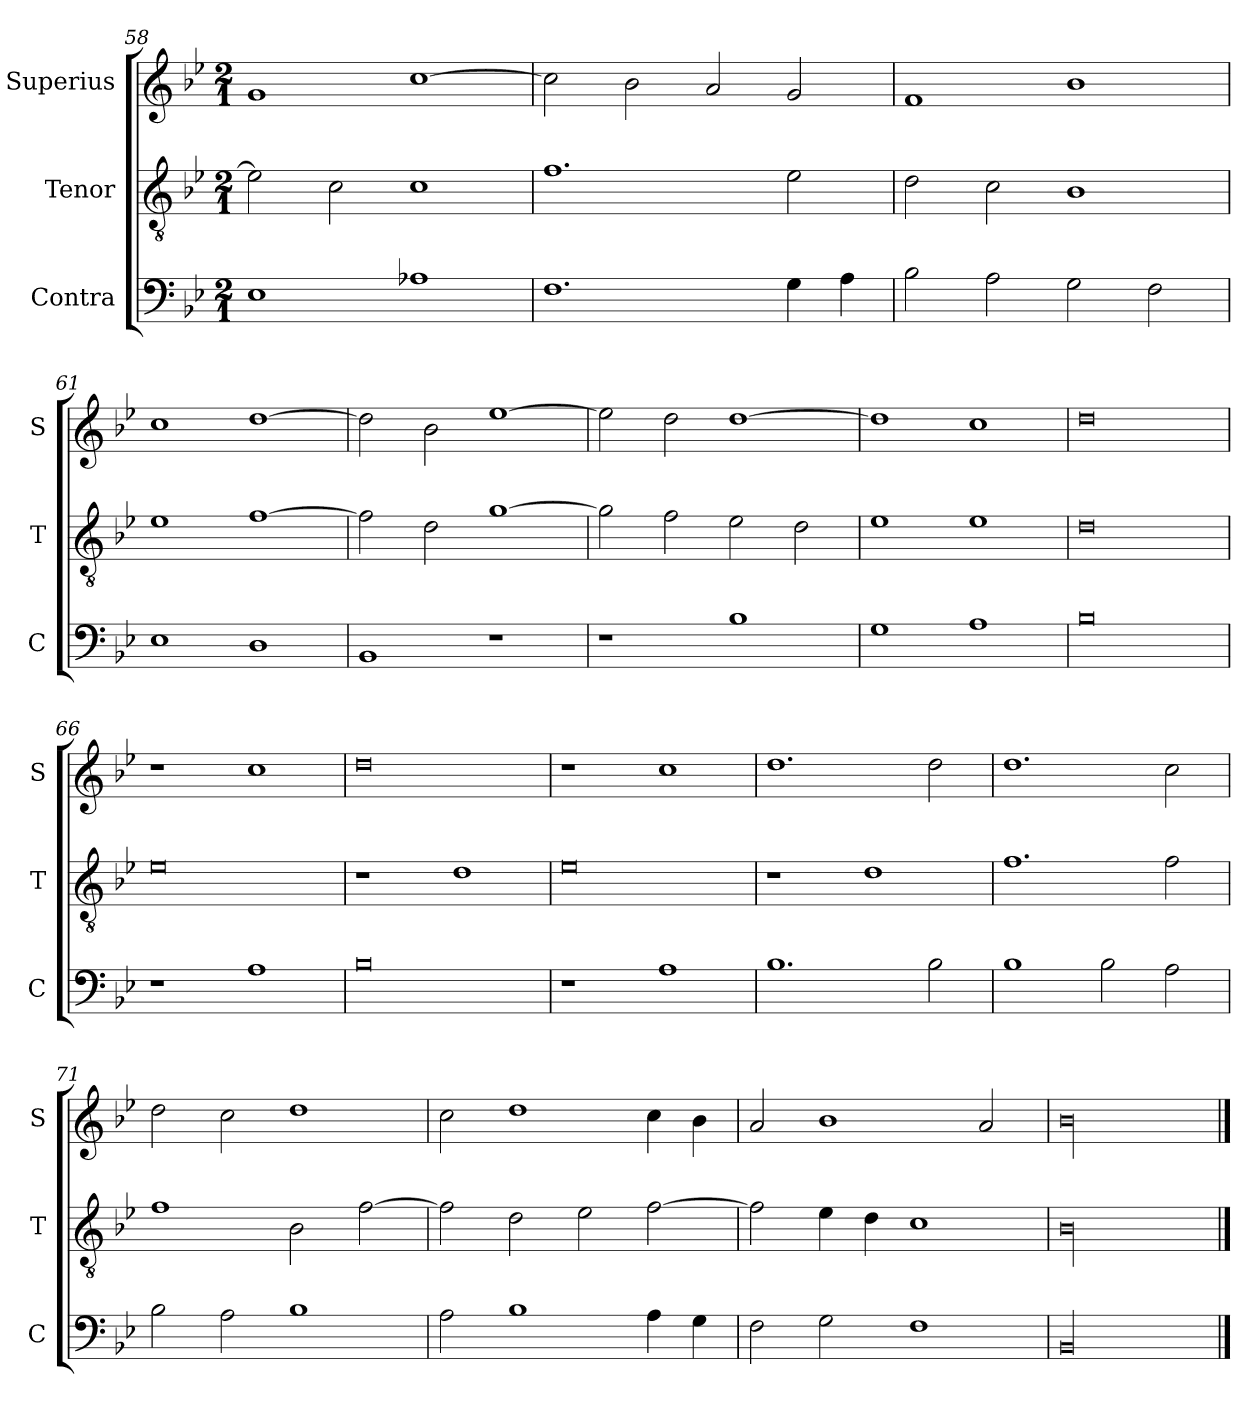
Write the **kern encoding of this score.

**kern	**kern	**kern
*part3	*part2	*part1
*staff3	*staff2	*staff1
*I"Contra	*I"Tenor	*I"Superius
*I'C	*I'T	*I'S
*clefF4	*clefGv2	*clefG2
*k[b-e-]	*k[b-e-]	*k[b-e-]
*M2/1	*M2/1	*M2/1
=58	=58	=58
1E-	2e-\]	1g
.	2c\	.
1A-X	1c	[1cc
=59	=59	=59
1.F	1.f	2cc\]
.	.	2b-\
.	.	2a/
4G\	2e-\	2g/
4A\	.	.
=60	=60	=60
2B-\	2d\	1f
2A\	2c\	.
2G\	1B-	1b-
2F\	.	.
=61	=61	=61
1E-	1e-	1cc
1D	[1f	[1dd
=62	=62	=62
1BB-	2f\]	2dd\]
.	2d\	2b-\
1r	[1g	[1ee-
=63	=63	=63
1r	2g\]	2ee-\]
.	2f\	2dd\
1B-	2e-\	[1dd
.	2d\	.
=64	=64	=64
1G	1e-	1dd]
1A	1e-	1cc
=65	=65	=65
0B-	0d	0dd
=66	=66	=66
1r	0e-	1r
1A	.	1cc
=67	=67	=67
0B-	1r	0dd
.	1d	.
=68	=68	=68
1r	0e-	1r
1A	.	1cc
=69	=69	=69
1.B-	1r	1.dd
.	1d	.
2B-\	.	2dd\
=70	=70	=70
1B-	1.f	1.dd
2B-\	.	.
2A\	2f\	2cc\
=71	=71	=71
2B-\	1f	2dd\
2A\	.	2cc\
1B-	2B-\	1dd
.	[2f\	.
=72	=72	=72
2A\	2f\]	2cc\
1B-	2d\	1dd
.	2e-\	.
4A\	[2f\	4cc\
4G\	.	4b-\
=73	=73	=73
2F\	2f\]	2a/
2G\	4e-\	1b-
.	4d\	.
1F	1c	.
.	.	2a/
=74	=74	=74
!LO:N:vis=00	!LO:N:vis=00	!LO:N:vis=00
0BB-	0B-	0b-
==	==	==
*-	*-	*-
